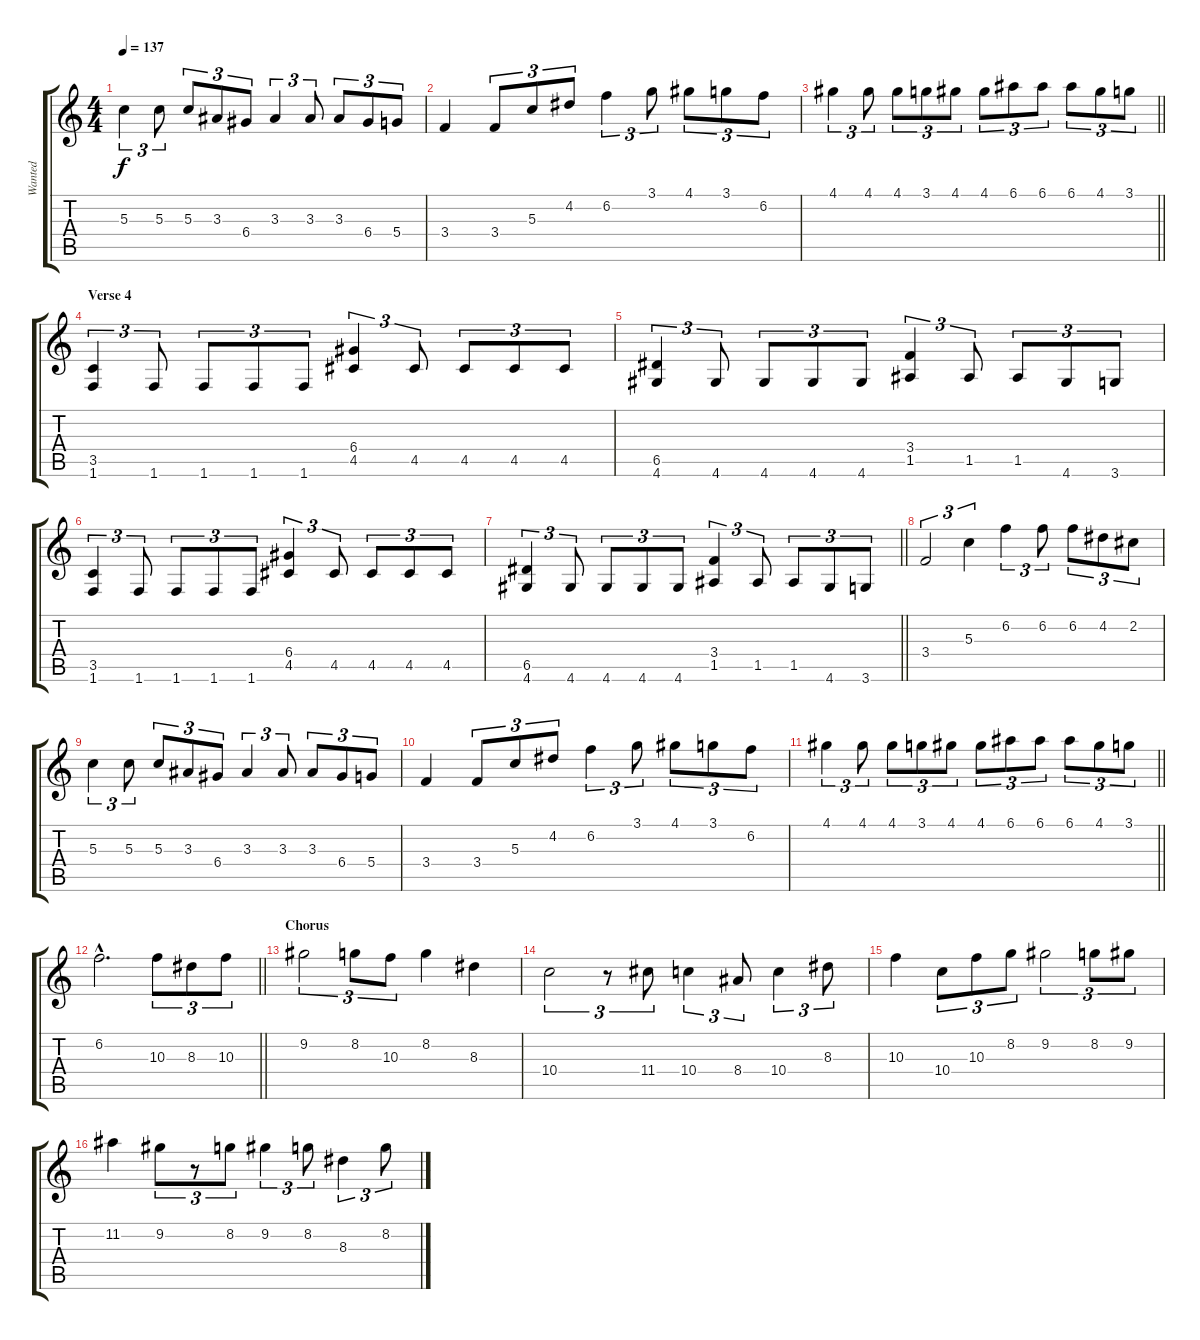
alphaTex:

\track ("Wanted" "Wanted") {instrument distortionguitar}
\staff {score tabs}
\tuning (E4 B3 G3 D3 A2 E2) {hide}
\ts (4 4)
\tempo 137
\clef g2
\ks c
5.3.4{tu (3 2) dy f} 5.3.8{tu (3 2)} 5.3.8{tu (3 2)} 3.3.8{tu (3 2)} 6.4.8{tu (3 2)} 3.3.4{tu (3 2)} 3.3.8{tu (3 2)} 3.3.8{tu (3 2)} 6.4.8{tu (3 2)} 5.4.8{tu (3 2)} |
3.4.4 3.4.8{tu (3 2)} 5.3.8{tu (3 2)} 4.2.8{tu (3 2)} 6.2.4{tu (3 2)} 3.1.8{tu (3 2)} 4.1.8{tu (3 2)} 3.1.8{tu (3 2)} 6.2.8{tu (3 2)} |
\barLineRight lightlight
4.1.4{tu (3 2)} 4.1.8{tu (3 2)} 4.1.8{tu (3 2)} 3.1.8{tu (3 2)} 4.1.8{tu (3 2)} 4.1.8{tu (3 2)} 6.1.8{tu (3 2)} 6.1.8{tu (3 2)} 6.1.8{tu (3 2)} 4.1.8{tu (3 2)} 3.1.8{tu (3 2)} |
\section ("" "Verse 4")
(3.5 1.6).4{tu (3 2)} 1.6.8{tu (3 2)} 1.6.8{tu (3 2)} 1.6.8{tu (3 2)} 1.6.8{tu (3 2)} (6.4 4.5).4{tu (3 2)} 4.5.8{tu (3 2)} 4.5.8{tu (3 2)} 4.5.8{tu (3 2)} 4.5.8{tu (3 2)} |
(6.5 4.6).4{tu (3 2)} 4.6.8{tu (3 2)} 4.6.8{tu (3 2)} 4.6.8{tu (3 2)} 4.6.8{tu (3 2)} (3.4 1.5).4{tu (3 2)} 1.5.8{tu (3 2)} 1.5.8{tu (3 2)} 4.6.8{tu (3 2)} 3.6.8{tu (3 2)} |
(3.5 1.6).4{tu (3 2)} 1.6.8{tu (3 2)} 1.6.8{tu (3 2)} 1.6.8{tu (3 2)} 1.6.8{tu (3 2)} (6.4 4.5).4{tu (3 2)} 4.5.8{tu (3 2)} 4.5.8{tu (3 2)} 4.5.8{tu (3 2)} 4.5.8{tu (3 2)} |
\barLineRight lightlight
(6.5 4.6).4{tu (3 2)} 4.6.8{tu (3 2)} 4.6.8{tu (3 2)} 4.6.8{tu (3 2)} 4.6.8{tu (3 2)} (3.4 1.5).4{tu (3 2)} 1.5.8{tu (3 2)} 1.5.8{tu (3 2)} 4.6.8{tu (3 2)} 3.6.8{tu (3 2)} |
\section ("" "")
3.4.2{tu (3 2)} 5.3.4{tu (3 2)} 6.2.4{tu (3 2)} 6.2.8{tu (3 2)} 6.2.8{tu (3 2)} 4.2.8{tu (3 2)} 2.2.8{tu (3 2)} |
5.3.4{tu (3 2)} 5.3.8{tu (3 2)} 5.3.8{tu (3 2)} 3.3.8{tu (3 2)} 6.4.8{tu (3 2)} 3.3.4{tu (3 2)} 3.3.8{tu (3 2)} 3.3.8{tu (3 2)} 6.4.8{tu (3 2)} 5.4.8{tu (3 2)} |
3.4.4 3.4.8{tu (3 2)} 5.3.8{tu (3 2)} 4.2.8{tu (3 2)} 6.2.4{tu (3 2)} 3.1.8{tu (3 2)} 4.1.8{tu (3 2)} 3.1.8{tu (3 2)} 6.2.8{tu (3 2)} |
\barLineRight lightlight
4.1.4{tu (3 2)} 4.1.8{tu (3 2)} 4.1.8{tu (3 2)} 3.1.8{tu (3 2)} 4.1.8{tu (3 2)} 4.1.8{tu (3 2)} 6.1.8{tu (3 2)} 6.1.8{tu (3 2)} 6.1.8{tu (3 2)} 4.1.8{tu (3 2)} 3.1.8{tu (3 2)} |
\barLineRight lightlight
6.2{hac}.2{d} 10.3.8{tu (3 2)} 8.3.8{tu (3 2)} 10.3.8{tu (3 2)} |
\section ("" "Chorus")
9.2.2{tu (3 2)} 8.2.8{tu (3 2)} 10.3.8{tu (3 2)} 8.2.4 8.3.4 |
10.4.2{tu (3 2)} r.8{tu (3 2)} 11.4.8{tu (3 2)} 10.4.4{tu (3 2)} 8.4.8{tu (3 2)} 10.4.4{tu (3 2)} 8.3.8{tu (3 2)} |
10.3.4 10.4.8{tu (3 2)} 10.3.8{tu (3 2)} 8.2.8{tu (3 2)} 9.2.2{tu (3 2)} 8.2.8{tu (3 2)} 9.2.8{tu (3 2)} |
11.2.4 9.2.8{tu (3 2)} r.8{tu (3 2)} 8.2.8{tu (3 2)} 9.2.4{tu (3 2)} 8.2.8{tu (3 2)} 8.3.4{tu (3 2)} 8.2.8{tu (3 2)}
